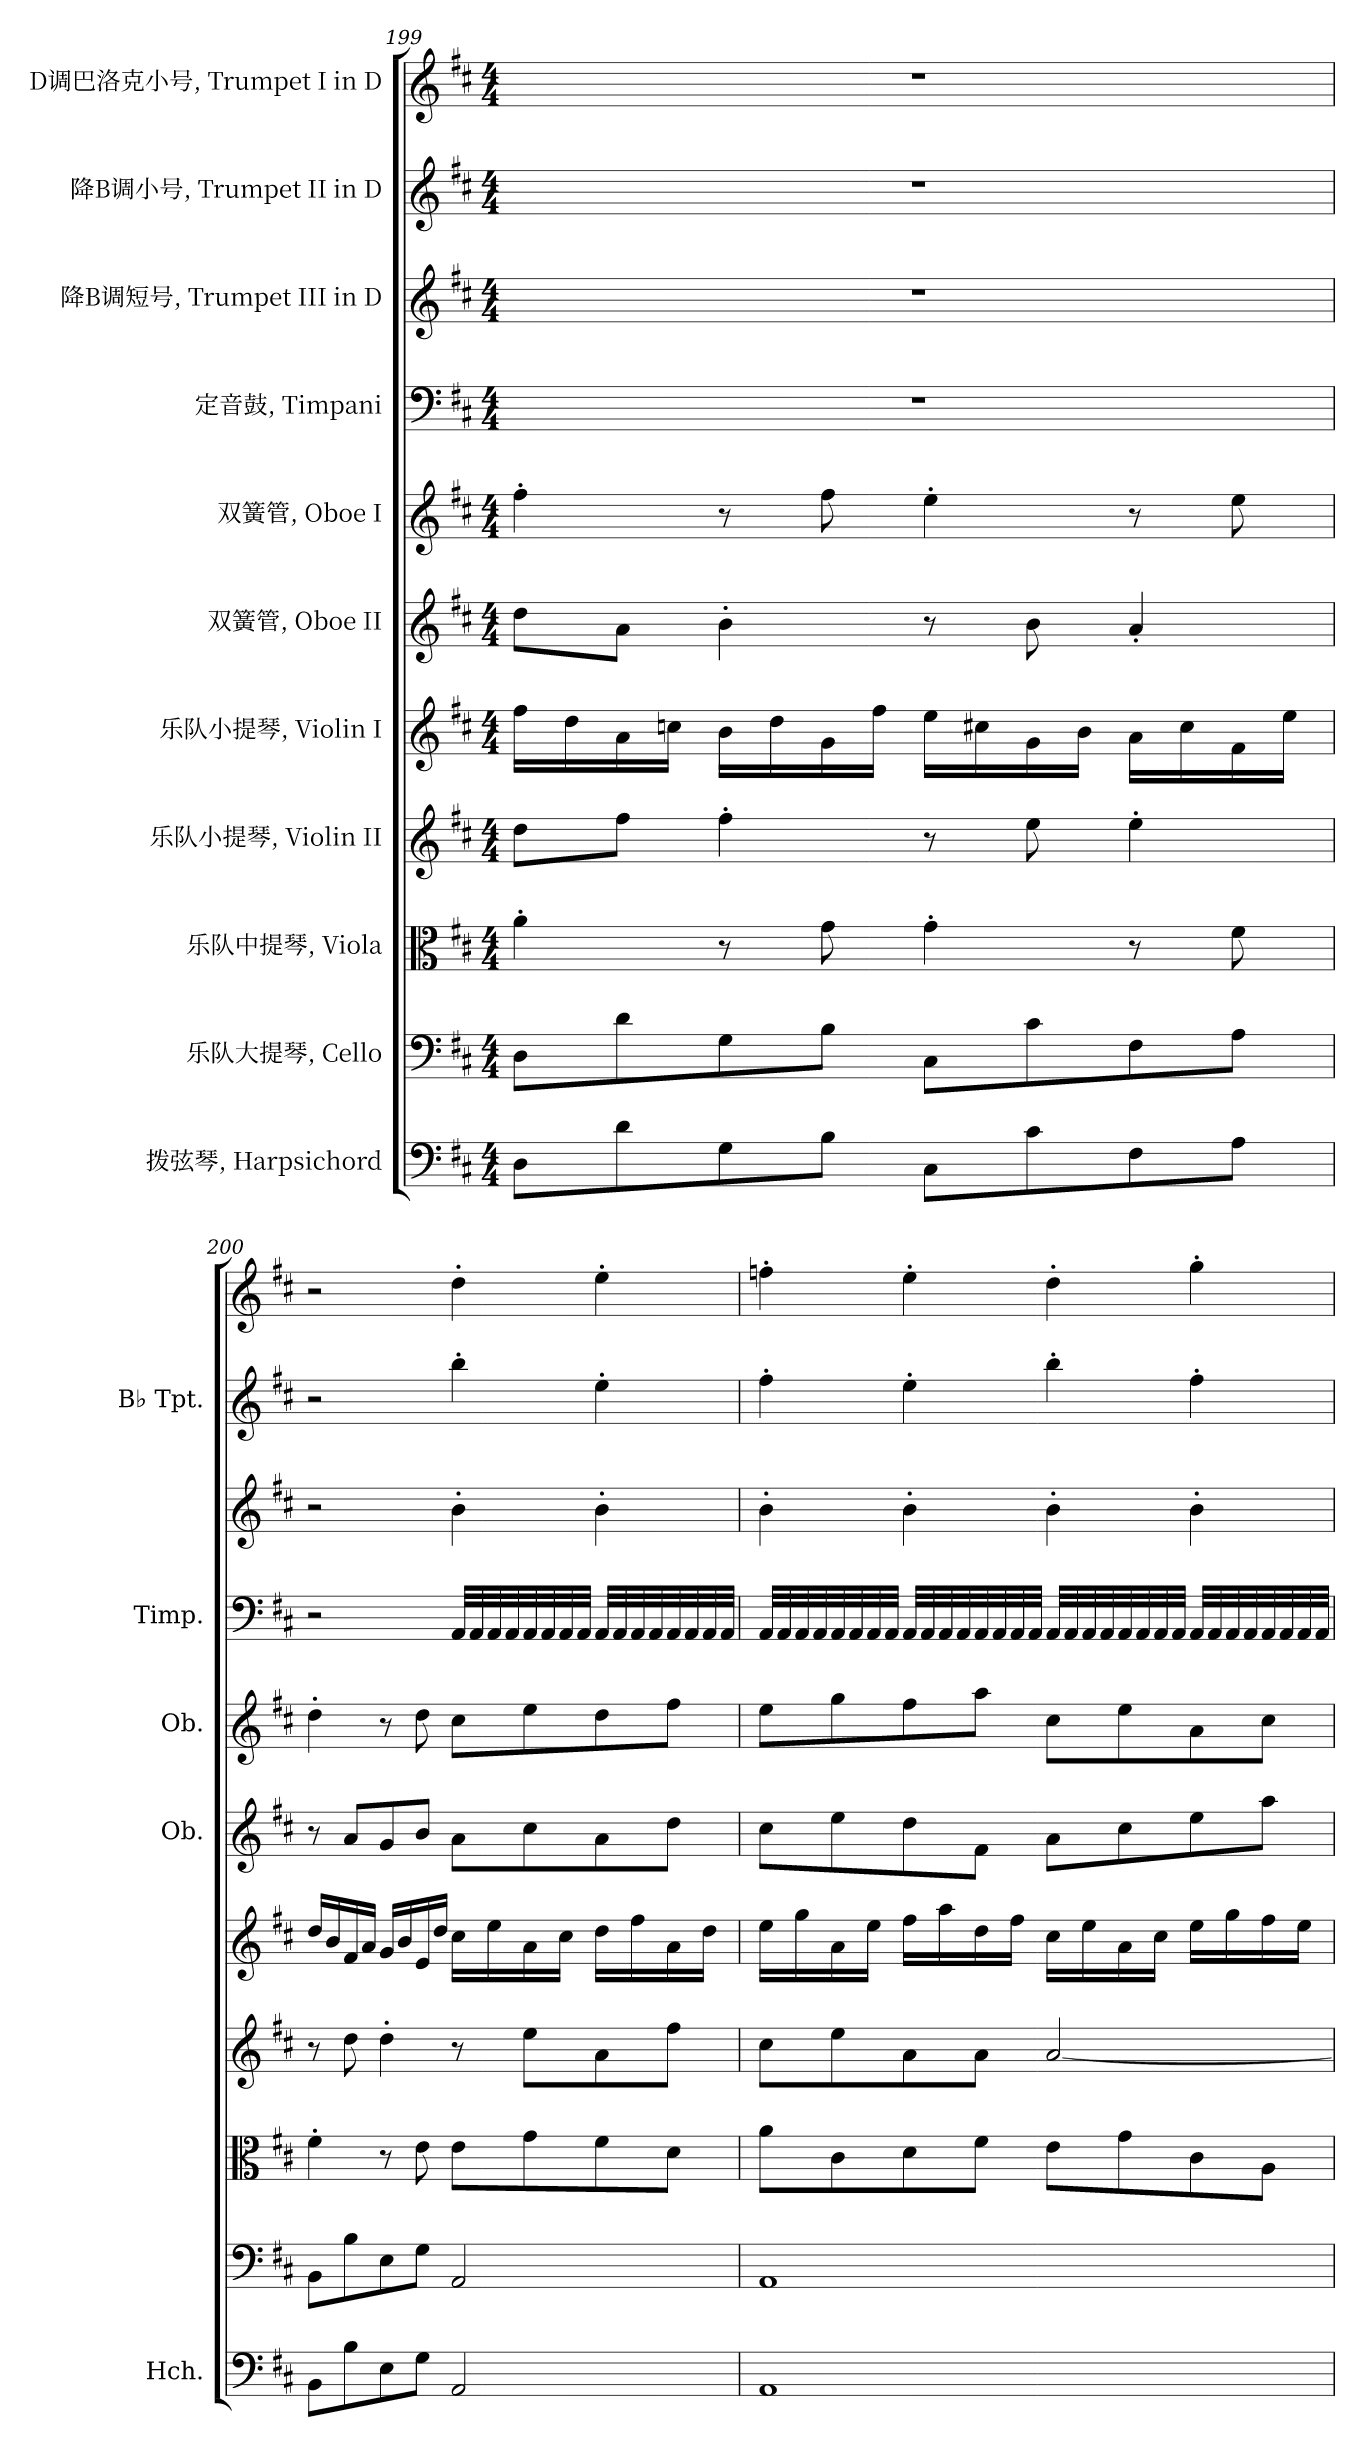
**kern	**kern	**kern	**kern	**kern	**kern	**kern	**kern	**kern	**kern	**kern
*part11	*part10	*part9	*part8	*part7	*part6	*part5	*part4	*part3	*part2	*part1
*staff11	*staff10	*staff9	*staff8	*staff7	*staff6	*staff5	*staff4	*staff3	*staff2	*staff1
*I"拨弦琴, Harpsichord	*I"乐队大提琴, Cello	*I"乐队中提琴, Viola	*I"乐队小提琴, Violin II	*I"乐队小提琴, Violin I	*I"双簧管, Oboe II	*I"双簧管, Oboe I	*I"定音鼓, Timpani	*I"降B调短号, Trumpet III in D	*I"降B调小号, Trumpet II in D	*I"D调巴洛克小号, Trumpet I in D
*I'Hch.	*	*	*	*	*I'Ob.	*I'Ob.	*I'Timp.	*	*I'B♭ Tpt.	*
!!LO:PB:g=z
*clefF4	*clefF4	*clefC3	*clefG2	*clefG2	*clefG2	*clefG2	*clefF4	*clefG2	*clefG2	*clefG2
*	*	*	*	*	*	*	*	*ITrd1c2	*ITrd1c2	*ITrd-1c-2
*k[f#c#]	*k[f#c#]	*k[f#c#]	*k[f#c#]	*k[f#c#]	*k[f#c#]	*k[f#c#]	*k[f#c#]	*k[]	*k[]	*k[f#c#g#d#]
*M4/4	*M4/4	*M4/4	*M4/4	*M4/4	*M4/4	*M4/4	*M4/4	*M4/4	*M4/4	*M4/4
=199	=199	=199	=199	=199	=199	=199	=199	=199	=199	=199
8D\L	8D\L	4a'\	8dd\L	16ff#\LL	8dd\L	4ff#'\	1r	1r	1r	1r
.	.	.	.	16dd\	.	.	.	.	.	.
8d\	8d\	.	8ff#\J	16a\	8a\J	.	.	.	.	.
.	.	.	.	16ccn\JJ	.	.	.	.	.	.
8G\	8G\	8r	4ff#'\	16b\LL	4b'\	8r	.	.	.	.
.	.	.	.	16dd\	.	.	.	.	.	.
8B\J	8B\J	8g\	.	16g\	.	8ff#\	.	.	.	.
.	.	.	.	16ff#\JJ	.	.	.	.	.	.
8C#\L	8C#\L	4g'\	8r	16ee\LL	8r	4ee'\	.	.	.	.
.	.	.	.	16cc#X\	.	.	.	.	.	.
8c#\	8c#\	.	8ee\	16g\	8b\	.	.	.	.	.
.	.	.	.	16b\JJ	.	.	.	.	.	.
8F#\	8F#\	8r	4ee'\	16a\LL	4a'/	8r	.	.	.	.
.	.	.	.	16cc#\	.	.	.	.	.	.
8A\J	8A\J	8f#\	.	16f#\	.	8ee\	.	.	.	.
.	.	.	.	16ee\JJ	.	.	.	.	.	.
=200	=200	=200	=200	=200	=200	=200	=200	=200	=200	=200
8BB\L	8BB\L	4f#'\	8r	16dd/LL	8r	4dd'\	2r	2r	2r	2r
.	.	.	.	16b/	.	.	.	.	.	.
8B\	8B\	.	8dd\	16f#/	8a/L	.	.	.	.	.
.	.	.	.	16a/JJ	.	.	.	.	.	.
8E\	8E\	8r	4dd'\	16g/LL	8g/	8r	.	.	.	.
.	.	.	.	16b/	.	.	.	.	.	.
8G\J	8G\J	8e\	.	16e/	8b/J	8dd\	.	.	.	.
.	.	.	.	16dd/JJ	.	.	.	.	.	.
2AA/	2AA/	8e\L	8r	16cc#\LL	8a\L	8cc#\L	32AA/LLL	4a'\	4aa'\	4ee'\
.	.	.	.	.	.	.	32AA/	.	.	.
.	.	.	.	16ee\	.	.	32AA/	.	.	.
.	.	.	.	.	.	.	32AA/	.	.	.
.	.	8g\	8ee\L	16a\	8cc#\	8ee\	32AA/	.	.	.
.	.	.	.	.	.	.	32AA/	.	.	.
.	.	.	.	16cc#\JJ	.	.	32AA/	.	.	.
.	.	.	.	.	.	.	32AA/JJJ	.	.	.
.	.	8f#\	8a\	16dd\LL	8a\	8dd\	32AA/LLL	4a'\	4dd'\	4ff#'\
.	.	.	.	.	.	.	32AA/	.	.	.
.	.	.	.	16ff#\	.	.	32AA/	.	.	.
.	.	.	.	.	.	.	32AA/	.	.	.
.	.	8d\J	8ff#\J	16a\	8dd\J	8ff#\J	32AA/	.	.	.
.	.	.	.	.	.	.	32AA/	.	.	.
.	.	.	.	16dd\JJ	.	.	32AA/	.	.	.
.	.	.	.	.	.	.	32AA/JJJ	.	.	.
!!LO:PB:g=z
=201	=201	=201	=201	=201	=201	=201	=201	=201	=201	=201
1AA	1AA	8a\L	8cc#\L	16ee\LL	8cc#\L	8ee\L	32AA/LLL	4a'\	4ee'\	4ggn'\
.	.	.	.	.	.	.	32AA/	.	.	.
.	.	.	.	16gg\	.	.	32AA/	.	.	.
.	.	.	.	.	.	.	32AA/	.	.	.
.	.	8c#\	8ee\	16a\	8ee\	8gg\	32AA/	.	.	.
.	.	.	.	.	.	.	32AA/	.	.	.
.	.	.	.	16ee\JJ	.	.	32AA/	.	.	.
.	.	.	.	.	.	.	32AA/JJJ	.	.	.
.	.	8d\	8a\	16ff#\LL	8dd\	8ff#\	32AA/LLL	4a'\	4dd'\	4ff#'\
.	.	.	.	.	.	.	32AA/	.	.	.
.	.	.	.	16aa\	.	.	32AA/	.	.	.
.	.	.	.	.	.	.	32AA/	.	.	.
.	.	8f#\J	8a\J	16dd\	8f#\J	8aa\J	32AA/	.	.	.
.	.	.	.	.	.	.	32AA/	.	.	.
.	.	.	.	16ff#\JJ	.	.	32AA/	.	.	.
.	.	.	.	.	.	.	32AA/JJJ	.	.	.
.	.	8e\L	[2a/	16cc#\LL	8a\L	8cc#\L	32AA/LLL	4a'\	4aa'\	4ee'\
.	.	.	.	.	.	.	32AA/	.	.	.
.	.	.	.	16ee\	.	.	32AA/	.	.	.
.	.	.	.	.	.	.	32AA/	.	.	.
.	.	8g\	.	16a\	8cc#\	8ee\	32AA/	.	.	.
.	.	.	.	.	.	.	32AA/	.	.	.
.	.	.	.	16cc#\JJ	.	.	32AA/	.	.	.
.	.	.	.	.	.	.	32AA/JJJ	.	.	.
.	.	8c#\	.	16ee\LL	8ee\	8a\	32AA/LLL	4a'\	4ee'\	4aa'\
.	.	.	.	.	.	.	32AA/	.	.	.
.	.	.	.	16gg\	.	.	32AA/	.	.	.
.	.	.	.	.	.	.	32AA/	.	.	.
.	.	8A\J	.	16ff#\	8aa\J	8cc#\J	32AA/	.	.	.
.	.	.	.	.	.	.	32AA/	.	.	.
.	.	.	.	16ee\JJ	.	.	32AA/	.	.	.
.	.	.	.	.	.	.	32AA/JJJ	.	.	.
=	=	=	=	=	=	=	=	=	=	=
*-	*-	*-	*-	*-	*-	*-	*-	*-	*-	*-
